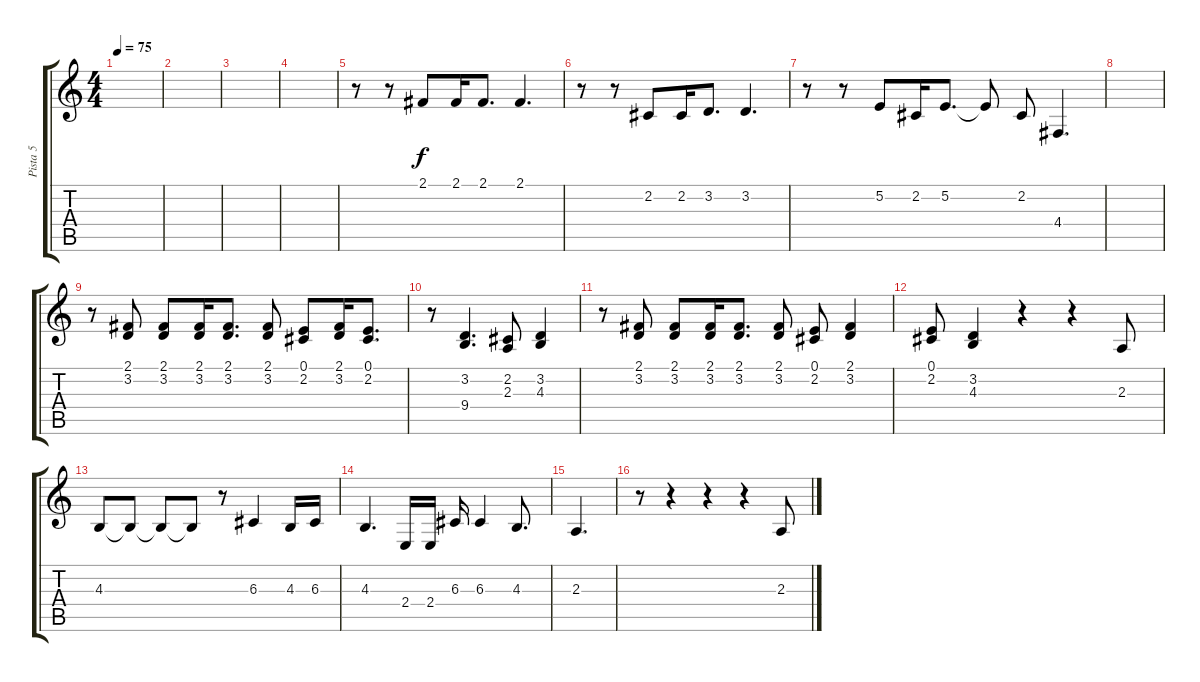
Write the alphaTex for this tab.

\track ("Pista 5" "Pista 5") {instrument choiraahs}
\staff {score tabs}
\tuning (E4 B3 G3 D3 A2 E2) {hide}
\ts (4 4)
\tempo 75
\clef g2
\ks c
|
|
|
|
r.8 r.8 2.1.8 2.1.16 2.1.8{d} 2.1.4{d} |
r.8 r.8 2.2.8 2.2.16 3.2.8{d} 3.2.4{d} |
r.8 r.8 5.2.8 2.2.16 5.2.8{d} 5.2{t}.8 2.2.8 4.4.4{d} |
|
r.8 (2.1 3.2).8 (2.1 3.2).8 (2.1 3.2).16 (2.1 3.2).8{d} (2.1 3.2).8 (0.1 2.2).8 (2.1 3.2).16 (0.1 2.2).8{d} |
r.8 (3.2 9.4).4{d} (2.2 2.3).8 (3.2 4.3).4 |
r.8 (2.1 3.2).8 (2.1 3.2).8 (2.1 3.2).16 (2.1 3.2).8{d} (2.1 3.2).8 (0.1 2.2).8 (2.1 3.2).4 |
(0.1 2.2).8 (3.2 4.3).4 r.4 r.4 2.3.8 |
4.3.8 4.3{t}.8 4.3{t}.8 4.3{t}.8 r.8 6.3.4 4.3.16 6.3.16 |
4.3.4{d} 2.4.16 2.4.16 6.3.16 6.3.4 4.3.8{d} |
2.3.4{d} |
r.8 r.4 r.4 r.4 2.3.8
